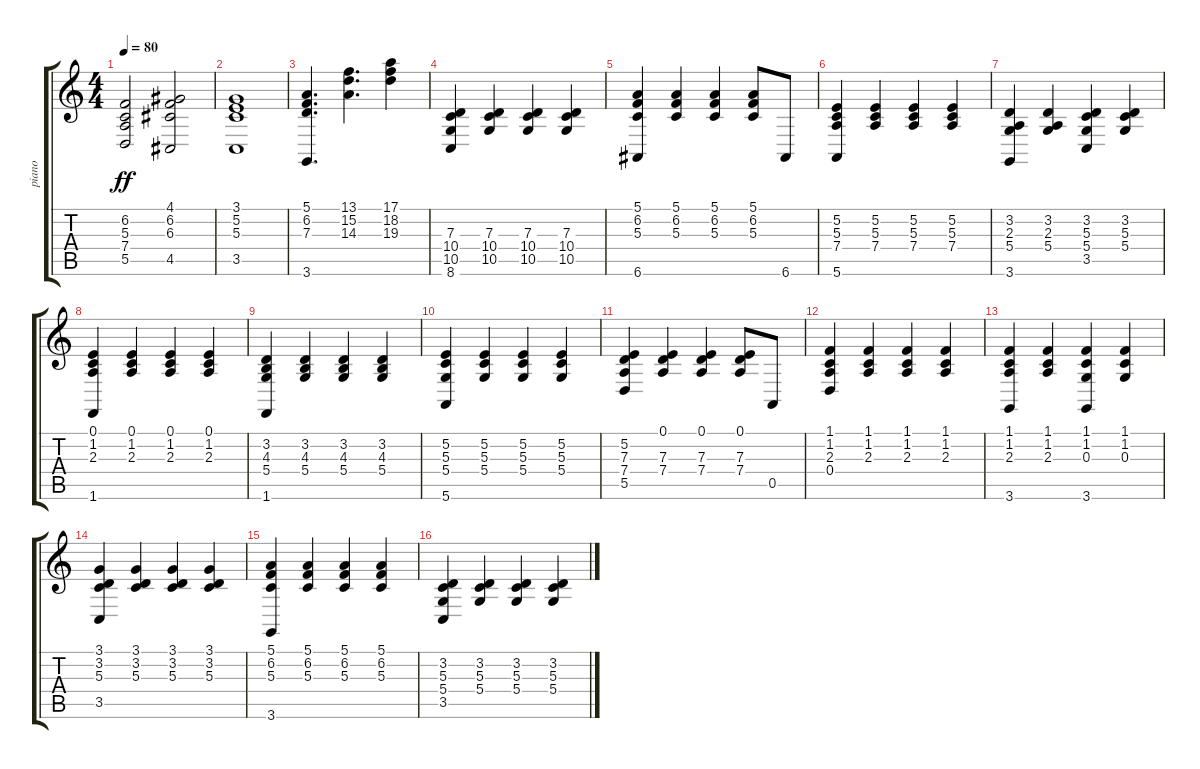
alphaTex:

\track ("piano" "piano") {instrument brightacousticpiano}
\staff {score tabs}
\tuning (E4 B3 G3 D3 A2 E2) {hide}
\ts (4 4)
\tempo 80
\clef g2
\ks c
(6.2 5.3 7.4 5.5).2{dy ff} (4.1 6.2 6.3 4.5).2 |
(3.1 5.2 5.3 3.5).1 |
(5.1 6.2 7.3 3.6).4{d} (13.1 15.2 14.3).4{d} (17.1 18.2 19.3).4 |
(7.3 10.4 10.5 8.6).4 (7.3 10.4 10.5).4 (7.3 10.4 10.5).4 (7.3 10.4 10.5).4 |
(5.1 6.2 5.3 6.6).4 (5.1 6.2 5.3).4 (5.1 6.2 5.3).4 (5.1 6.2 5.3).8 6.6.8 |
(5.2 5.3 7.4 5.6).4 (5.2 5.3 7.4).4 (5.2 5.3 7.4).4 (5.2 5.3 7.4).4 |
(3.2 2.3 5.4 3.6).4 (3.2 2.3 5.4).4 (3.2 5.3 5.4 3.5).4 (3.2 5.3 5.4).4 |
(0.1 1.2 2.3 1.6).4 (0.1 1.2 2.3).4 (0.1 1.2 2.3).4 (0.1 1.2 2.3).4 |
(3.2 4.3 5.4 1.6).4 (3.2 4.3 5.4).4 (3.2 4.3 5.4).4 (3.2 4.3 5.4).4 |
(5.2 5.3 5.4 5.6).4 (5.2 5.3 5.4).4 (5.2 5.3 5.4).4 (5.2 5.3 5.4).4 |
(5.2 7.3 7.4 5.5).4 (0.1 7.3 7.4).4 (0.1 7.3 7.4).4 (0.1 7.3 7.4).8 0.5.8 |
(1.1 1.2 2.3 0.4).4 (1.1 1.2 2.3).4 (1.1 1.2 2.3).4 (1.1 1.2 2.3).4 |
(1.1 1.2 2.3 3.6).4 (1.1 1.2 2.3).4 (1.1 1.2 0.3 3.6).4 (1.1 1.2 0.3).4 |
(3.1 3.2 5.3 3.5).4 (3.1 3.2 5.3).4 (3.1 3.2 5.3).4 (3.1 3.2 5.3).4 |
(5.1 6.2 5.3 3.6).4 (5.1 6.2 5.3).4 (5.1 6.2 5.3).4 (5.1 6.2 5.3).4 |
(3.2 5.3 5.4 3.5).4 (3.2 5.3 5.4).4 (3.2 5.3 5.4).4 (3.2 5.3 5.4).4
